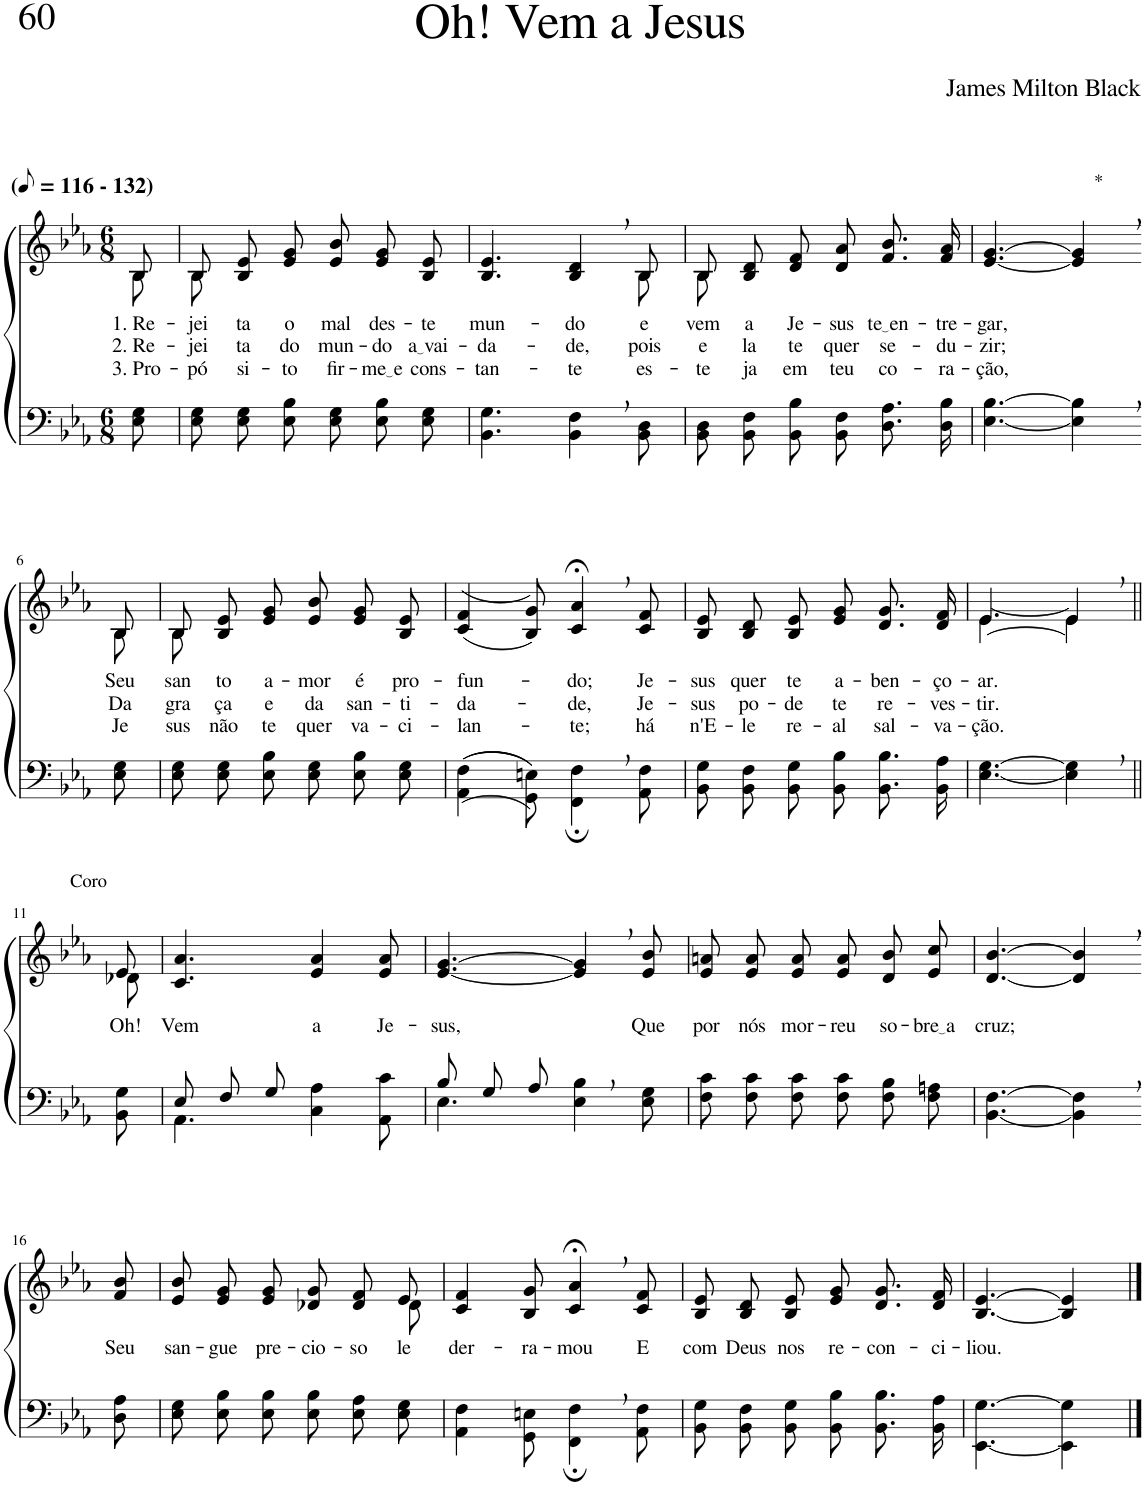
**kern	**kern	**text	**text	**text
*part2	*part1	*part1	*part1	*part1
*staff2	*staff1	*staff1	*staff1	*staff1
*I"Parte III e IV	*I"Parte I e II	*	*	*
*clefF4	*clefG2	*	*	*
*Trd-1c-2	*Trd-1c-2	*	*	*
*k[b-e-a-]	*k[b-e-a-]	*	*	*
*M6/8	*M6/8	*	*	*
*MM58	*MM58	*	*	*
=1	=1	=1	=1	=1
*	*^	*	*	*
!	!LO:TX:a:B:t=(	!	!	!	!
!	!LO:TX:a:B:t=- 132)	!	!	!	!
!	!	!	!LO:LY:b	!LO:LY:b	!LO:LY:b
8E-\ 8G\	8B-/	8B-\	1. Re-	2. Re-	3. Pro-
=2	=2	=2	=2	=2	=2
!	!	!	!LO:LY:b	!LO:LY:b	!LO:LY:b
8E-\ 8G\L	8B-/L	8B-\	-jei-	-jei-	-pó-
!	!	!	!LO:LY:b	!LO:LY:b	!LO:LY:b
8E-\ 8G\	8B-/ 8e-/	2ryy	-ta	-ta	-si-
!	!	!	!LO:LY:b	!LO:LY:b	!LO:LY:b
8E-\ 8B-\J	8e-/ 8g/J	.	o	do	-to
!	!	!	!LO:LY:b	!LO:LY:b	!LO:LY:b
8E-\ 8G\L	8e-/ 8b-/L	.	mal	mun-	fir-
!	!	!	!LO:LY:b	!LO:LY:b	!LO:LY:b
8E-\ 8B-\	8e-/ 8g/	.	des-	-do	me e
!	!	!	!LO:LY:b	!LO:LY:b	!LO:LY:b
8E-\ 8G\J	8B-/ 8e-/J	8ryy	-te	a vai	cons-
=3	=3	=3	=3	=3	=3
!	!	!	!LO:LY:b	!LO:LY:b	!LO:LY:b
4.BB-\ 4.G\	4.B-/ 4.e-/	8ryy	mun-	-da-	-tan-
!	!	!	!LO:LY:b	!LO:LY:b	!LO:LY:b
*	*v	*v	*	*	*
4BB-\, 4F\,	4B-/, 4d/,	-do	-de,	-te
*	*^	*	*	*
!	!	!	!LO:LY:b	!LO:LY:b	!LO:LY:b
8BB-\ 8D\	8B-/	8B-\	e	pois	es-
=4	=4	=4	=4	=4	=4
!	!	!	!LO:LY:b	!LO:LY:b	!LO:LY:b
8BB-\ 8D\L	8B-/L	8B-\	vem	e-	-te-
!	!	!	!LO:LY:b	!LO:LY:b	!LO:LY:b
8BB-\ 8F\	8B-/ 8d/	2ryy	a	-la	-ja
!	!	!	!LO:LY:b	!LO:LY:b	!LO:LY:b
8BB-\ 8B-\J	8d/ 8f/J	.	Je-	te	em
!	!	!	!LO:LY:b	!LO:LY:b	!LO:LY:b
8BB-\ 8F\L	8d/ 8a-/L	.	-sus	quer	teu
!	!	!	!LO:LY:b	!LO:LY:b	!LO:LY:b
8.D\ 8.A-\	8.f/ 8.b-/	.	te en	se-	co-
.	.	8ryy	.	.	.
!	!	!	!LO:LY:b	!LO:LY:b	!LO:LY:b
16D\ 16B-\Jk	16f/ 16a-/Jk	.	-tre-	-du-	-ra-
*	*v	*v	*	*	*
=5	=5	=5	=5	=5
!	!	!LO:LY:b	!LO:LY:b	!LO:LY:b
[4.E-\ [4.B-\	[4.e-/ [4.g/	-gar,	-zir;	-ção,
!	!LO:TX:a:t=*	!	!	!
4E-\], 4B-\],	4e-/], 4g/],	.	.	.
!!LO:LB:g=z
=6-	=6-	=6-	=6-	=6-
!	!	!LO:LY:b	!LO:LY:b	!LO:LY:b
*	*^	*	*	*
8E-\ 8G\	8B-\	8B-/	-Seu	Da	-Je-
=7	=7	=7	=7	=7	=7
!	!	!	!LO:LY:b	!LO:LY:b	!LO:LY:b
8E-\ 8G\L	8B-/L	8B-\	san-	gra-	-sus
!	!	!	!LO:LY:b	!LO:LY:b	!LO:LY:b
8E-\ 8G\	8B-/ 8e-/	2ryy	-to	-ça	não
!	!	!	!LO:LY:b	!LO:LY:b	!LO:LY:b
8E-\ 8B-\J	8e-/ 8g/J	.	a-	e	te
!	!	!	!LO:LY:b	!LO:LY:b	!LO:LY:b
8E-\ 8G\L	8e-/ 8b-/L	.	-mor	da	quer
!	!	!	!LO:LY:b	!LO:LY:b	!LO:LY:b
8E-\ 8B-\	8e-/ 8g/	.	é	san-	va-
!	!	!	!LO:LY:b	!LO:LY:b	!LO:LY:b
8E-\ 8G\J	8B-/ 8e-/J	8ryy	pro-	-ti-	-ci-
=8	=8	=8	=8	=8	=8
!	!	!	!LO:LY:b	!LO:LY:b	!LO:LY:b
*	*v	*v	*	*	*
(((4AA-\ 4F\	((4c/ 4f/	-fun-	-da-	-lan-
8GG\ 8En\)))	8B-/ 8g/))	.	.	.
!	!	!LO:LY:b	!LO:LY:b	!LO:LY:b
4FF\;, 4F\;,	4c/;<, 4a-/;<,	-do;	-de,	-te;
!	!	!LO:LY:b	!LO:LY:b	!LO:LY:b
8AA-\ 8F\	8c/ 8f/	Je-	Je-	há
=9	=9	=9	=9	=9
!	!	!LO:LY:b	!LO:LY:b	!LO:LY:b
8BB-\ 8G\L	8B-/ 8e-/L	-sus	-sus	n'E-
!	!	!LO:LY:b	!LO:LY:b	!LO:LY:b
8BB-\ 8F\	8B-/ 8d/	quer	po-	-le
!	!	!LO:LY:b	!LO:LY:b	!LO:LY:b
8BB-\ 8G\J	8B-/ 8e-/J	te	-de	re-
!	!	!LO:LY:b	!LO:LY:b	!LO:LY:b
8BB-\ 8B-\L	8e-/ 8g/L	a-	te	-al
!	!	!LO:LY:b	!LO:LY:b	!LO:LY:b
8.BB-\ 8.B-\	8.d/ 8.g/	-ben-	re-	sal-
!	!	!LO:LY:b	!LO:LY:b	!LO:LY:b
16BB-\ 16A-\Jk	16d/ 16f/Jk	-ço-	-ves-	-va-
=10	=10	=10	=10	=10
!	!	!LO:LY:b	!LO:LY:b	!LO:LY:b
*	*^	*	*	*
[4.E-\ [4.G\	[4.e-\	[4.e-/	-ar.	-tir.	-ção.
4E-\], 4G\],	4e-,\]	4e-/]	.	.	.
!!LO:LB:g=z	!!
=11||	=11||	=11||	=11||	=11||	=11||
!	!LO:TX:a:t=Coro	!	!	!	!
!	!	!	!LO:LY:b	!	!
8BB-\ 8G\	8e-/	8d-X\	Oh!	.	.
=12	=12	=12	=12	=12	=12
*^	*	*	*	*	*
!	!	!	!	!LO:LY:b	!	!
*	*	*v	*v	*	*	*
8E-/L	4.AA-\	4.c/ 4.a-/	Vem	.	.
8F/	.	.	.	.	.
8G/J	.	.	.	.	.
!	!	!	!LO:LY:b	!	!
8ryy	4C\ 4A-\	4e-/ 4a-/	a	.	.
4ryy	.	.	.	.	.
!	!	!	!LO:LY:b	!	!
.	8AA-\ 8c\	8e-/ 8a-/	Je-	.	.
=13	=13	=13	=13	=13	=13
!	!	!	!LO:LY:b	!	!
8B-/L	4.E-\	[4.e-/ [4.g/	-sus,	.	.
8G/	.	.	.	.	.
8A-/J	.	.	.	.	.
8ryy	4E-\ 4B-\	4e-/], 4g/],	.	.	.
4ryy	.	.	.	.	.
!	!	!	!LO:LY:b	!	!
.	8E-\ 8G\	8e-/ 8b-/	Que	.	.
=14	=14	=14	=14	=14	=14
!	!	!	!LO:LY:b	!	!
*v	*v	*	*	*	*
8F\ 8c\L	8e-/ 8an/L	por	.	.
!	!	!LO:LY:b	!	!
8F\ 8c\	8e-/ 8a/	nós	.	.
!	!	!LO:LY:b	!	!
8F\ 8c\J	8e-/ 8a/J	mor-	.	.
!	!	!LO:LY:b	!	!
8F\ 8c\L	8e-/ 8a/L	-reu	.	.
!	!	!LO:LY:b	!	!
8F\ 8B-\	8d/ 8b-/	so-	.	.
!	!	!LO:LY:b	!	!
8F\ 8An\J	8e-/ 8cc/J	bre a	.	.
=15	=15	=15	=15	=15
!	!	!LO:LY:b	!	!
[4.BB-\ [4.F\	[4.d/ [4.b-/	cruz;	.	.
4BB-\], 4F\],	4d/], 4b-/],	.	.	.
!!LO:LB:g=z
=16-	=16-	=16-	=16-	=16-
!	!	!LO:LY:b	!	!
8D\ 8A-\	8f/ 8b-/	Seu	.	.
=17	=17	=17	=17	=17
!	!	!LO:LY:b	!	!
*	*^	*	*	*
8E-\ 8G\L	8e-/ 8b-/L	8ryy	san-	.	.
!	!	!	!LO:LY:b	!	!
*	*v	*v	*	*	*
8E-\ 8B-\	8e-/ 8g/	-gue	.	.
!	!	!LO:LY:b	!	!
8E-\ 8B-\J	8e-/ 8g/J	pre-	.	.
!	!	!LO:LY:b	!	!
8E-\ 8B-\L	8d-X/ 8g/L	-cio-	.	.
!	!	!LO:LY:b	!	!
8E-\ 8A-\	8d-/ 8f/	-so	.	.
*	*^	*	*	*
!	!	!	!LO:LY:b	!	!
8E-\ 8G\J	8e-/J	8d-\	le	.	.
=18	=18	=18	=18	=18	=18
!	!	!	!LO:LY:b	!	!
*	*v	*v	*	*	*
4AA-\ 4F\	4c/ 4f/	der-	.	.
!	!	!LO:LY:b	!	!
8GG\ 8En\	8B-/ 8g/	-ra-	.	.
!	!	!LO:LY:b	!	!
4FF\;, 4F\;,	4c/;<, 4a-/;<,	-mou	.	.
!	!	!LO:LY:b	!	!
8AA-\ 8F\	8c/ 8f/	E	.	.
=19	=19	=19	=19	=19
!	!	!LO:LY:b	!	!
8BB-\ 8G\L	8B-/ 8e-/L	com	.	.
!	!	!LO:LY:b	!	!
8BB-\ 8F\	8B-/ 8d/	Deus	.	.
!	!	!LO:LY:b	!	!
8BB-\ 8G\J	8B-/ 8e-/J	nos	.	.
!	!	!LO:LY:b	!	!
8BB-\ 8B-\L	8e-/ 8g/L	re-	.	.
!	!	!LO:LY:b	!	!
8.BB-\ 8.B-\	8.d/ 8.g/	-con-	.	.
!	!	!LO:LY:b	!	!
16BB-\ 16A-\Jk	16d/ 16f/Jk	-ci-	.	.
=20	=20	=20	=20	=20
!	!	!LO:LY:b	!	!
[4.EE-\ [4.G\	[4.B-/ [4.e-/	-liou.	.	.
4EE-\] 4G\]	4B-/] 4e-/]	.	.	.
==	==	==	==	==
*-	*-	*-	*-	*-
